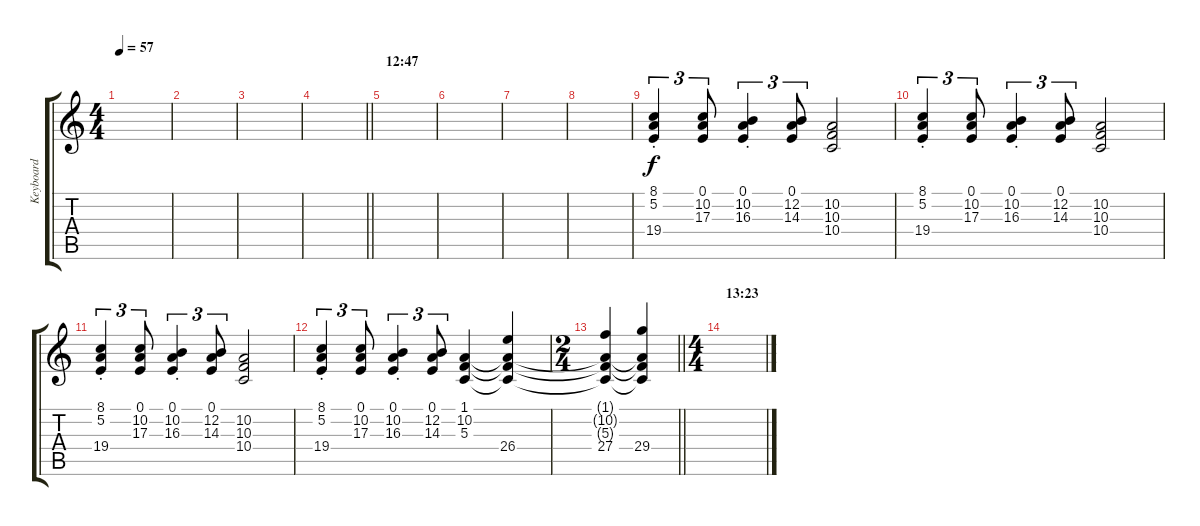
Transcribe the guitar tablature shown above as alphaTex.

\track ("Keyboard" "Keyboard") {instrument pad2warm}
\staff {score tabs}
\tuning (E4 B3 G3 D3 A2 E2) {hide}
\ts (4 4)
\tempo 57
\clef g2
\ks c
|
|
|
\barLineRight lightlight
|
\section ("" "12:47")
|
|
|
|
(8.1{st} 5.2{st} 19.4{st}).4{tu (3 2) dy f} (0.1 10.2 17.3).8{tu (3 2)} (0.1{st} 10.2{st} 16.3{st}).4{tu (3 2)} (0.1 12.2 14.3).8{tu (3 2)} (10.2 10.3 10.4).2 |
(8.1{st} 5.2{st} 19.4{st}).4{tu (3 2)} (0.1 10.2 17.3).8{tu (3 2)} (0.1{st} 10.2{st} 16.3{st}).4{tu (3 2)} (0.1 12.2 14.3).8{tu (3 2)} (10.2 10.3 10.4).2 |
(8.1{st} 5.2{st} 19.4{st}).4{tu (3 2)} (0.1 10.2 17.3).8{tu (3 2)} (0.1{st} 10.2{st} 16.3{st}).4{tu (3 2)} (0.1 12.2 14.3).8{tu (3 2)} (10.2 10.3 10.4).2 |
(8.1{st} 5.2{st} 19.4{st}).4{tu (3 2)} (0.1 10.2 17.3).8{tu (3 2)} (0.1{st} 10.2{st} 16.3{st}).4{tu (3 2)} (0.1 12.2 14.3).8{tu (3 2)} (1.1 10.2 5.3).4 (1.1{t} 10.2{t} 5.3{t} 26.4).4 |
\ts (2 4)
\barLineRight lightlight
(1.1{t} 10.2{t} 5.3{t} 27.4).4 (1.1{t} 10.2{t} 5.3{t} 29.4).4 |
\ts (4 4)
\section ("" "13:23")
